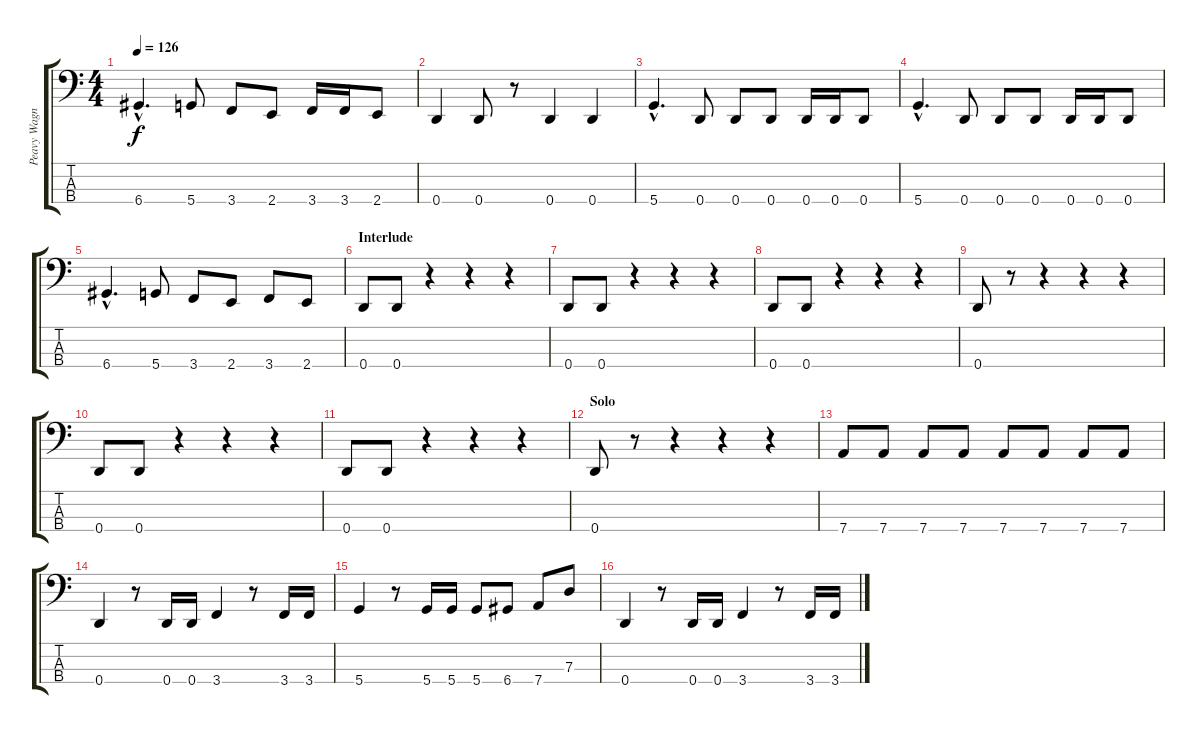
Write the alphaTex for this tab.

\track ("Peavy Wagner" "Peavy Wagn") {instrument electricbasspick}
\staff {score tabs}
\tuning (F2 C2 G1 D1) {hide}
\ts (4 4)
\tempo 126
\clef f4
\ks c
6.4{hac}.4{d dy f} 5.4.8 3.4.8 2.4.8 3.4.16 3.4.16 2.4.8 |
0.4.4 0.4.8 r.8 0.4.4 0.4.4 |
5.4{hac}.4{d} 0.4.8 0.4.8 0.4.8 0.4.16 0.4.16 0.4.8 |
5.4{hac}.4{d} 0.4.8 0.4.8 0.4.8 0.4.16 0.4.16 0.4.8 |
6.4{hac}.4{d} 5.4.8 3.4.8 2.4.8 3.4.8 2.4.8 |
\section ("" "Interlude")
0.4.8 0.4.8 r.4 r.4 r.4 |
0.4.8 0.4.8 r.4 r.4 r.4 |
0.4.8 0.4.8 r.4 r.4 r.4 |
0.4.8 r.8 r.4 r.4 r.4 |
0.4.8 0.4.8 r.4 r.4 r.4 |
0.4.8 0.4.8 r.4 r.4 r.4 |
\section ("" "Solo")
0.4.8 r.8 r.4 r.4 r.4 |
7.4.8 7.4.8 7.4.8 7.4.8 7.4.8 7.4.8 7.4.8 7.4.8 |
0.4.4 r.8 0.4.16 0.4.16 3.4.4 r.8 3.4.16 3.4.16 |
5.4.4 r.8 5.4.16 5.4.16 5.4.8 6.4.8 7.4.8 7.3.8 |
0.4.4 r.8 0.4.16 0.4.16 3.4.4 r.8 3.4.16 3.4.16
